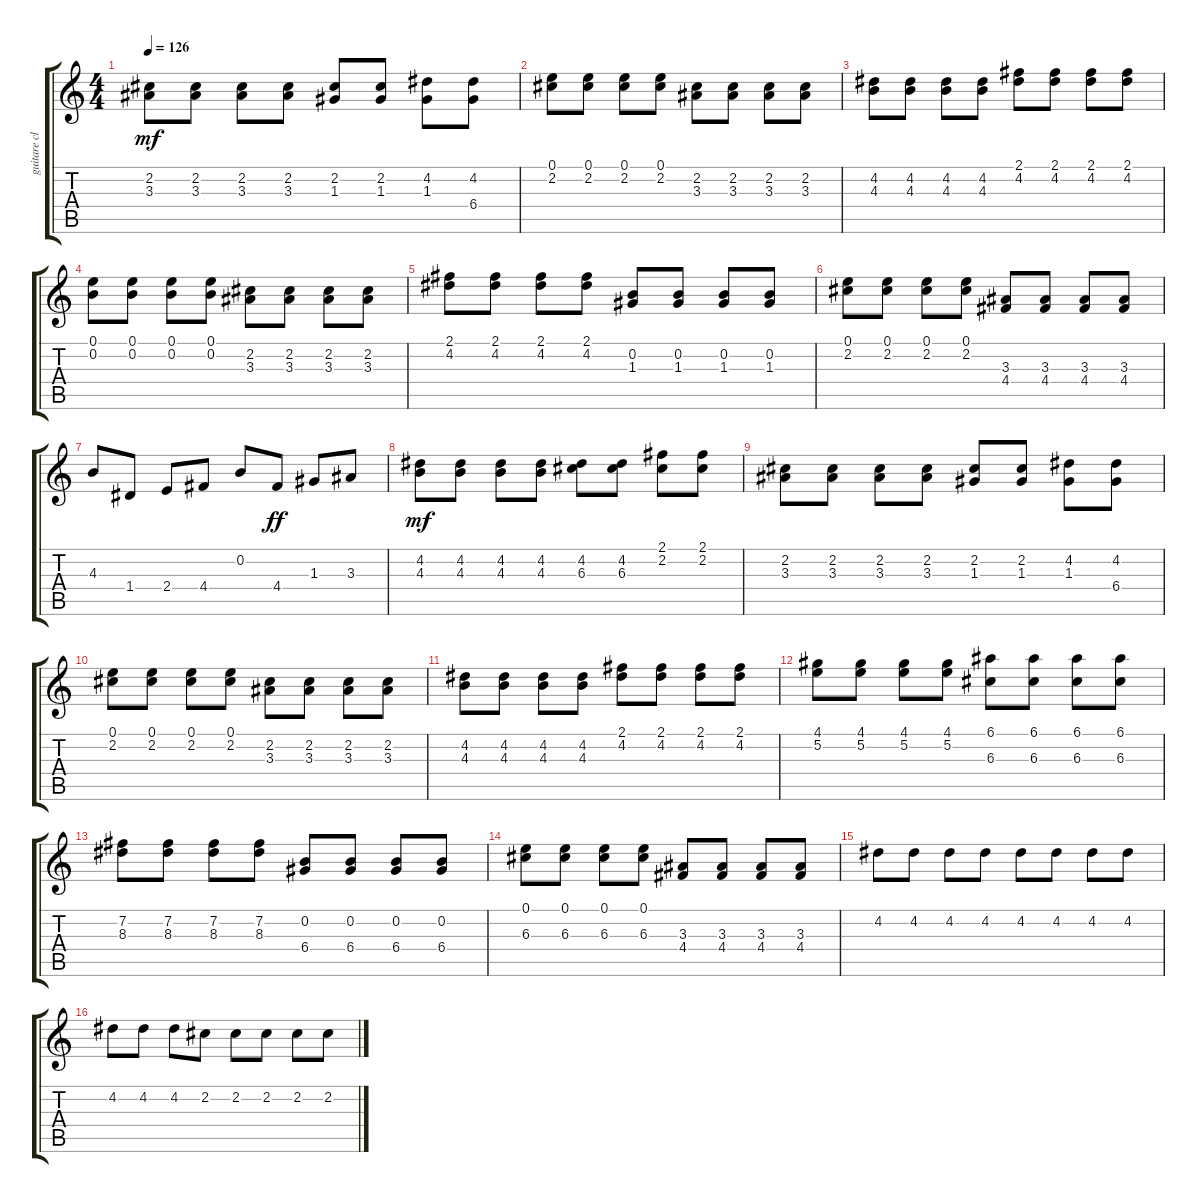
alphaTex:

\track ("guitare clean" "guitare cl") {instrument electricguitarclean}
\staff {score tabs}
\tuning (E4 B3 G3 D3 A2 E2) {hide}
\ts (4 4)
\tempo 126
\clef g2
\ks c
(2.2 3.3).8{dy mf} (2.2 3.3).8 (2.2 3.3).8 (2.2 3.3).8 (2.2 1.3).8 (2.2 1.3).8 (4.2 1.3).8 (4.2 6.4).8 |
(0.1 2.2).8 (0.1 2.2).8 (0.1 2.2).8 (0.1 2.2).8 (2.2 3.3).8 (2.2 3.3).8 (2.2 3.3).8 (2.2 3.3).8 |
(4.2 4.3).8 (4.2 4.3).8 (4.2 4.3).8 (4.2 4.3).8 (2.1 4.2).8 (2.1 4.2).8 (2.1 4.2).8 (2.1 4.2).8 |
(0.1 0.2).8 (0.1 0.2).8 (0.1 0.2).8 (0.1 0.2).8 (2.2 3.3).8 (2.2 3.3).8 (2.2 3.3).8 (2.2 3.3).8 |
(2.1 4.2).8 (2.1 4.2).8 (2.1 4.2).8 (2.1 4.2).8 (0.2 1.3).8 (0.2 1.3).8 (0.2 1.3).8 (0.2 1.3).8 |
(0.1 2.2).8 (0.1 2.2).8 (0.1 2.2).8 (0.1 2.2).8 (3.3 4.4).8 (3.3 4.4).8 (3.3 4.4).8 (3.3 4.4).8 |
4.3.8 1.4.8 2.4.8 4.4.8 0.2.8 4.4.8{dy ff} 1.3.8 3.3.8 |
(4.2 4.3).8{dy mf} (4.2 4.3).8 (4.2 4.3).8 (4.2 4.3).8 (4.2 6.3).8 (4.2 6.3).8 (2.1 2.2).8 (2.1 2.2).8 |
(2.2 3.3).8 (2.2 3.3).8 (2.2 3.3).8 (2.2 3.3).8 (2.2 1.3).8 (2.2 1.3).8 (4.2 1.3).8 (4.2 6.4).8 |
(0.1 2.2).8 (0.1 2.2).8 (0.1 2.2).8 (0.1 2.2).8 (2.2 3.3).8 (2.2 3.3).8 (2.2 3.3).8 (2.2 3.3).8 |
(4.2 4.3).8 (4.2 4.3).8 (4.2 4.3).8 (4.2 4.3).8 (2.1 4.2).8 (2.1 4.2).8 (2.1 4.2).8 (2.1 4.2).8 |
(4.1 5.2).8 (4.1 5.2).8 (4.1 5.2).8 (4.1 5.2).8 (6.1 6.3).8 (6.1 6.3).8 (6.1 6.3).8 (6.1 6.3).8 |
(7.2 8.3).8 (7.2 8.3).8 (7.2 8.3).8 (7.2 8.3).8 (0.2 6.4).8 (0.2 6.4).8 (0.2 6.4).8 (0.2 6.4).8 |
(0.1 6.3).8 (0.1 6.3).8 (0.1 6.3).8 (0.1 6.3).8 (3.3 4.4).8 (3.3 4.4).8 (3.3 4.4).8 (3.3 4.4).8 |
4.2.8 4.2.8 4.2.8 4.2.8 4.2.8 4.2.8 4.2.8 4.2.8 |
4.2.8 4.2.8 4.2.8 2.2.8 2.2.8 2.2.8 2.2.8 2.2.8
